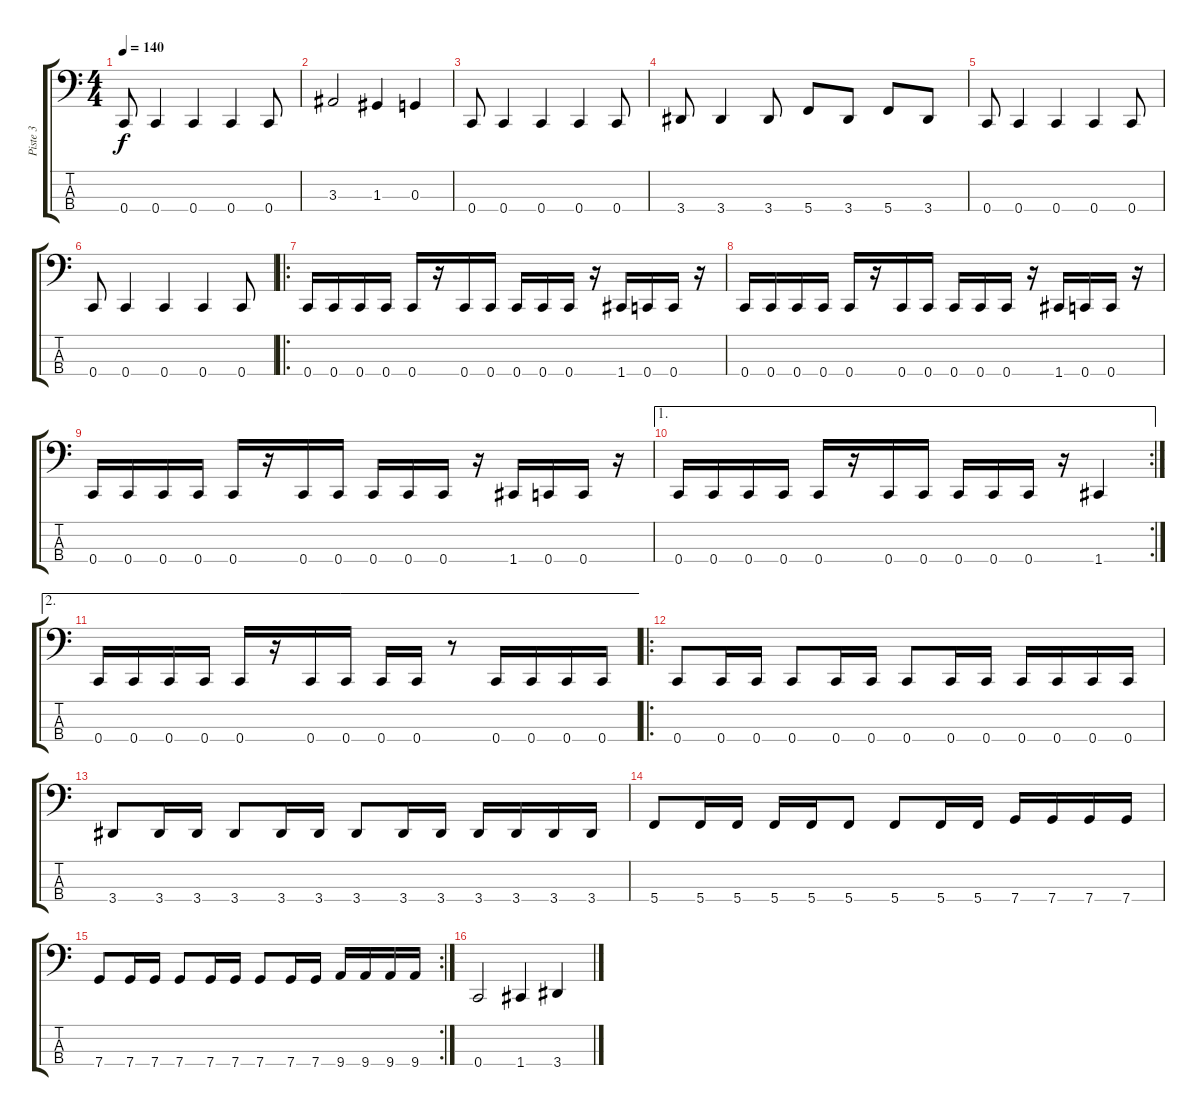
\track ("Piste 3" "Piste 3") {instrument electricbasspick}
\staff {score tabs}
\tuning (F2 C2 G1 C1) {hide}
\ts (4 4)
\tempo 140
\clef f4
\ks c
0.4.8{dy f} 0.4.4 0.4.4 0.4.4 0.4.8 |
3.3.2 1.3.4 0.3.4 |
0.4.8 0.4.4 0.4.4 0.4.4 0.4.8 |
3.4.8 3.4.4 3.4.8 5.4.8 3.4.8 5.4.8 3.4.8 |
0.4.8 0.4.4 0.4.4 0.4.4 0.4.8 |
0.4.8 0.4.4 0.4.4 0.4.4 0.4.8 |
\ro
0.4.16 0.4.16 0.4.16 0.4.16 0.4.16 r.16 0.4.16 0.4.16 0.4.16 0.4.16 0.4.16 r.16 1.4.16 0.4.16 0.4.16 r.16 |
0.4.16 0.4.16 0.4.16 0.4.16 0.4.16 r.16 0.4.16 0.4.16 0.4.16 0.4.16 0.4.16 r.16 1.4.16 0.4.16 0.4.16 r.16 |
0.4.16 0.4.16 0.4.16 0.4.16 0.4.16 r.16 0.4.16 0.4.16 0.4.16 0.4.16 0.4.16 r.16 1.4.16 0.4.16 0.4.16 r.16 |
\ae 1
\rc 2
0.4.16 0.4.16 0.4.16 0.4.16 0.4.16 r.16 0.4.16 0.4.16 0.4.16 0.4.16 0.4.16 r.16 1.4.4 |
\ae 2
0.4.16 0.4.16 0.4.16 0.4.16 0.4.16 r.16 0.4.16 0.4.16 0.4.16 0.4.16 r.8 0.4.16 0.4.16 0.4.16 0.4.16 |
\ro
0.4.8 0.4.16 0.4.16 0.4.8 0.4.16 0.4.16 0.4.8 0.4.16 0.4.16 0.4.16 0.4.16 0.4.16 0.4.16 |
3.4.8 3.4.16 3.4.16 3.4.8 3.4.16 3.4.16 3.4.8 3.4.16 3.4.16 3.4.16 3.4.16 3.4.16 3.4.16 |
5.4.8 5.4.16 5.4.16 5.4.16 5.4.16 5.4.8 5.4.8 5.4.16 5.4.16 7.4.16 7.4.16 7.4.16 7.4.16 |
\rc 2
7.4.8 7.4.16 7.4.16 7.4.8 7.4.16 7.4.16 7.4.8 7.4.16 7.4.16 9.4.16 9.4.16 9.4.16 9.4.16 |
0.4.2 1.4.4 3.4.4
